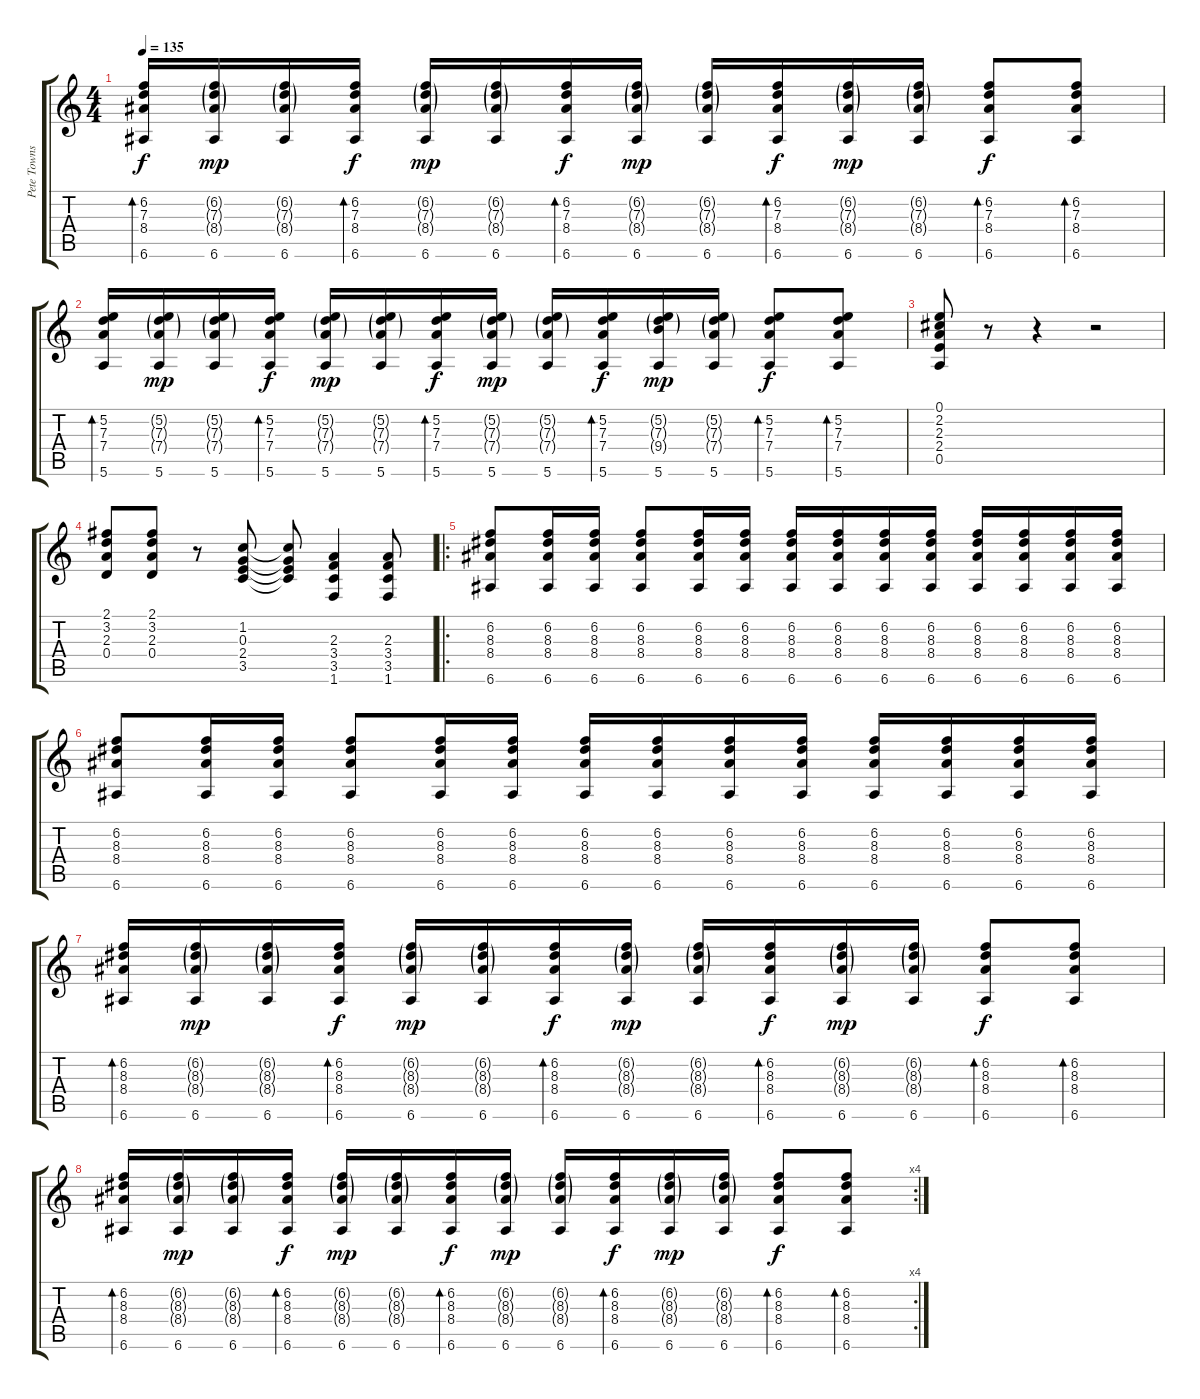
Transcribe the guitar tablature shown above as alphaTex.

\track ("Pete Townshend" "Pete Towns") {solo instrument electricguitarclean}
\staff {score tabs}
\tuning (E4 B3 G3 D3 A2 E2) {hide}
\ts (4 4)
\tempo 135
\clef g2
\ks c
(6.2 7.3 8.4 6.6).16{bd 480 dy f} (6.2{g} 7.3{g} 8.4{g} 6.6).16{dy mp} (6.2{g} 7.3{g} 8.4{g} 6.6).16 (6.2 7.3 8.4 6.6).16{bd 480 dy f} (6.2{g} 7.3{g} 8.4{g} 6.6).16{dy mp} (6.2{g} 7.3{g} 8.4{g} 6.6).16 (6.2 7.3 8.4 6.6).16{bd 480 dy f} (6.2{g} 7.3{g} 8.4{g} 6.6).16{dy mp} (6.2{g} 7.3{g} 8.4{g} 6.6).16 (6.2 7.3 8.4 6.6).16{bd 480 dy f} (6.2{g} 7.3{g} 8.4{g} 6.6).16{dy mp} (6.2{g} 7.3{g} 8.4{g} 6.6).16 (6.2 7.3 8.4 6.6).8{bd 480 dy f} (6.2 7.3 8.4 6.6).8{bd 480} |
(5.2 7.3 7.4 5.6).16{bd 480} (5.2{g} 7.3{g} 7.4{g} 5.6).16{dy mp} (5.2{g} 7.3{g} 7.4{g} 5.6).16 (5.2 7.3 7.4 5.6).16{bd 480 dy f} (5.2{g} 7.3{g} 7.4{g} 5.6).16{dy mp} (5.2{g} 7.3{g} 7.4{g} 5.6).16 (5.2 7.3 7.4 5.6).16{bd 480 dy f} (5.2{g} 7.3{g} 7.4{g} 5.6).16{dy mp} (5.2{g} 7.3{g} 7.4{g} 5.6).16 (5.2 7.3 7.4 5.6).16{bd 480 dy f} (5.2{g} 7.3{g} 9.4{g} 5.6).16{dy mp} (5.2{g} 7.3{g} 7.4{g} 5.6).16 (5.2 7.3 7.4 5.6).8{bd 480 dy f} (5.2 7.3 7.4 5.6).8{bd 480} |
(0.1 2.2 2.3 2.4 0.5).8 r.8 r.4 r.2 |
(2.1 3.2 2.3 0.4).8 (2.1 3.2 2.3 0.4).8 r.8 (1.2 0.3 2.4 3.5).8 (1.2{t} 0.3{t} 2.4{t} 3.5{t}).8 (2.3 3.4 3.5 1.6).4 (2.3 3.4 3.5 1.6).8 |
\ro
(6.2 8.3 8.4 6.6).8 (6.2 8.3 8.4 6.6).16 (6.2 8.3 8.4 6.6).16 (6.2 8.3 8.4 6.6).8 (6.2 8.3 8.4 6.6).16 (6.2 8.3 8.4 6.6).16 (6.2 8.3 8.4 6.6).16 (6.2 8.3 8.4 6.6).16 (6.2 8.3 8.4 6.6).16 (6.2 8.3 8.4 6.6).16 (6.2 8.3 8.4 6.6).16 (6.2 8.3 8.4 6.6).16 (6.2 8.3 8.4 6.6).16 (6.2 8.3 8.4 6.6).16 |
(6.2 8.3 8.4 6.6).8 (6.2 8.3 8.4 6.6).16 (6.2 8.3 8.4 6.6).16 (6.2 8.3 8.4 6.6).8 (6.2 8.3 8.4 6.6).16 (6.2 8.3 8.4 6.6).16 (6.2 8.3 8.4 6.6).16 (6.2 8.3 8.4 6.6).16 (6.2 8.3 8.4 6.6).16 (6.2 8.3 8.4 6.6).16 (6.2 8.3 8.4 6.6).16 (6.2 8.3 8.4 6.6).16 (6.2 8.3 8.4 6.6).16 (6.2 8.3 8.4 6.6).16 |
(6.2 8.3 8.4 6.6).16{bd 480} (6.2{g} 8.3{g} 8.4{g} 6.6).16{dy mp} (6.2{g} 8.3{g} 8.4{g} 6.6).16 (6.2 8.3 8.4 6.6).16{bd 480 dy f} (6.2{g} 8.3{g} 8.4{g} 6.6).16{dy mp} (6.2{g} 8.3{g} 8.4{g} 6.6).16 (6.2 8.3 8.4 6.6).16{bd 480 dy f} (6.2{g} 8.3{g} 8.4{g} 6.6).16{dy mp} (6.2{g} 8.3{g} 8.4{g} 6.6).16 (6.2 8.3 8.4 6.6).16{bd 480 dy f} (6.2{g} 8.3{g} 8.4{g} 6.6).16{dy mp} (6.2{g} 8.3{g} 8.4{g} 6.6).16 (6.2 8.3 8.4 6.6).8{bd 480 dy f} (6.2 8.3 8.4 6.6).8{bd 480} |
\rc 4
(6.2 8.3 8.4 6.6).16{bd 480} (6.2{g} 8.3{g} 8.4{g} 6.6).16{dy mp} (6.2{g} 8.3{g} 8.4{g} 6.6).16 (6.2 8.3 8.4 6.6).16{bd 480 dy f} (6.2{g} 8.3{g} 8.4{g} 6.6).16{dy mp} (6.2{g} 8.3{g} 8.4{g} 6.6).16 (6.2 8.3 8.4 6.6).16{bd 480 dy f} (6.2{g} 8.3{g} 8.4{g} 6.6).16{dy mp} (6.2{g} 8.3{g} 8.4{g} 6.6).16 (6.2 8.3 8.4 6.6).16{bd 480 dy f} (6.2{g} 8.3{g} 8.4{g} 6.6).16{dy mp} (6.2{g} 8.3{g} 8.4{g} 6.6).16 (6.2 8.3 8.4 6.6).8{bd 480 dy f} (6.2 8.3 8.4 6.6).8{bd 480}
